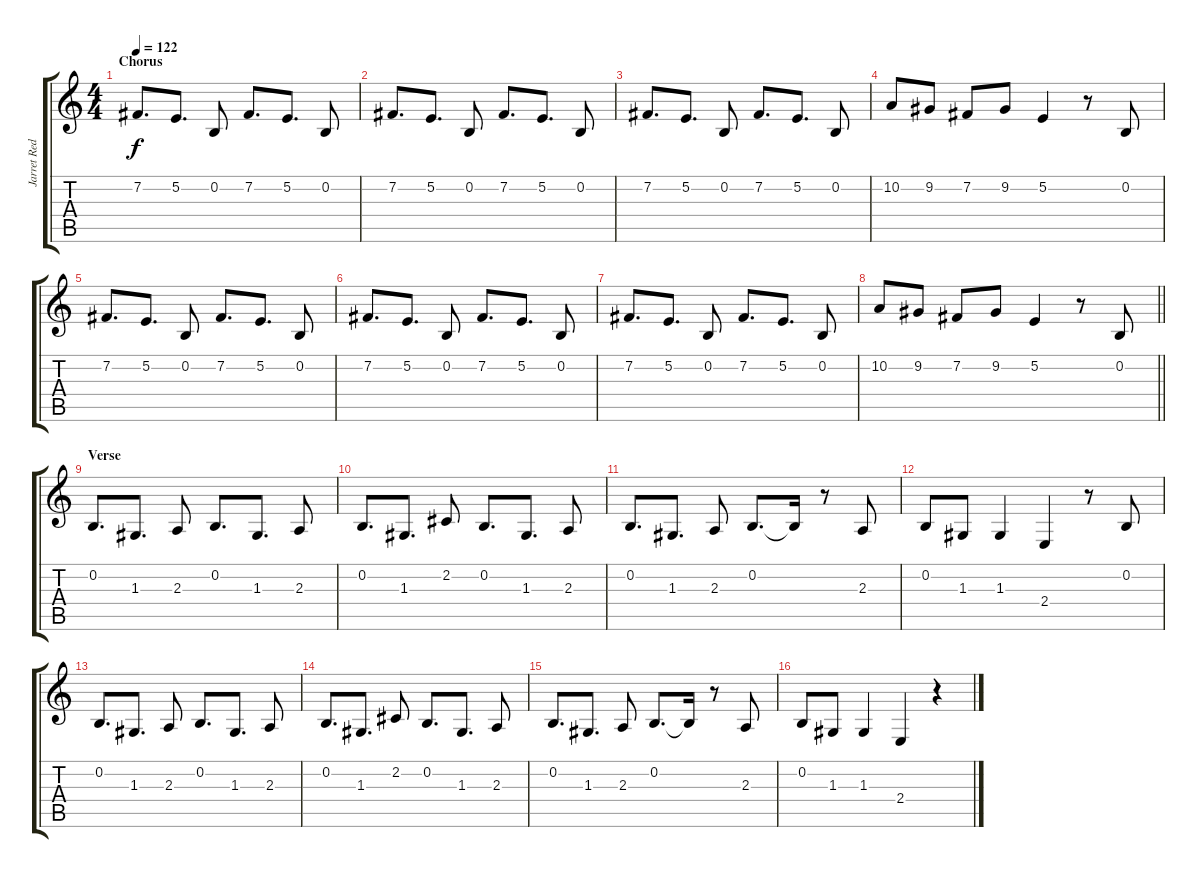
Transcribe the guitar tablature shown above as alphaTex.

\track ("Jarret Reddick - Vocals" "Jarret Red") {instrument altosax}
\staff {score tabs}
\tuning (E4 B3 G3 D3 A2 E2) {hide}
\ts (4 4)
\section ("" "Chorus")
\tempo 122
\clef g2
\ks c
7.2.8{d dy f} 5.2.8{d} 0.2.8 7.2.8{d} 5.2.8{d} 0.2.8 |
7.2.8{d} 5.2.8{d} 0.2.8 7.2.8{d} 5.2.8{d} 0.2.8 |
7.2.8{d} 5.2.8{d} 0.2.8 7.2.8{d} 5.2.8{d} 0.2.8 |
10.2.8 9.2.8 7.2.8 9.2.8 5.2.4 r.8 0.2.8 |
7.2.8{d} 5.2.8{d} 0.2.8 7.2.8{d} 5.2.8{d} 0.2.8 |
7.2.8{d} 5.2.8{d} 0.2.8 7.2.8{d} 5.2.8{d} 0.2.8 |
7.2.8{d} 5.2.8{d} 0.2.8 7.2.8{d} 5.2.8{d} 0.2.8 |
\barLineRight lightlight
10.2.8 9.2.8 7.2.8 9.2.8 5.2.4 r.8 0.2.8 |
\section ("" "Verse")
0.2.8{d} 1.3.8{d} 2.3.8 0.2.8{d} 1.3.8{d} 2.3.8 |
0.2.8{d} 1.3.8{d} 2.2.8 0.2.8{d} 1.3.8{d} 2.3.8 |
0.2.8{d} 1.3.8{d} 2.3.8 0.2.8{d} 0.2{t}.16 r.8 2.3.8 |
0.2.8 1.3.8 1.3.4 2.4.4 r.8 0.2.8 |
0.2.8{d} 1.3.8{d} 2.3.8 0.2.8{d} 1.3.8{d} 2.3.8 |
0.2.8{d} 1.3.8{d} 2.2.8 0.2.8{d} 1.3.8{d} 2.3.8 |
0.2.8{d} 1.3.8{d} 2.3.8 0.2.8{d} 0.2{t}.16 r.8 2.3.8 |
0.2.8 1.3.8 1.3.4 2.4.4 r.4
